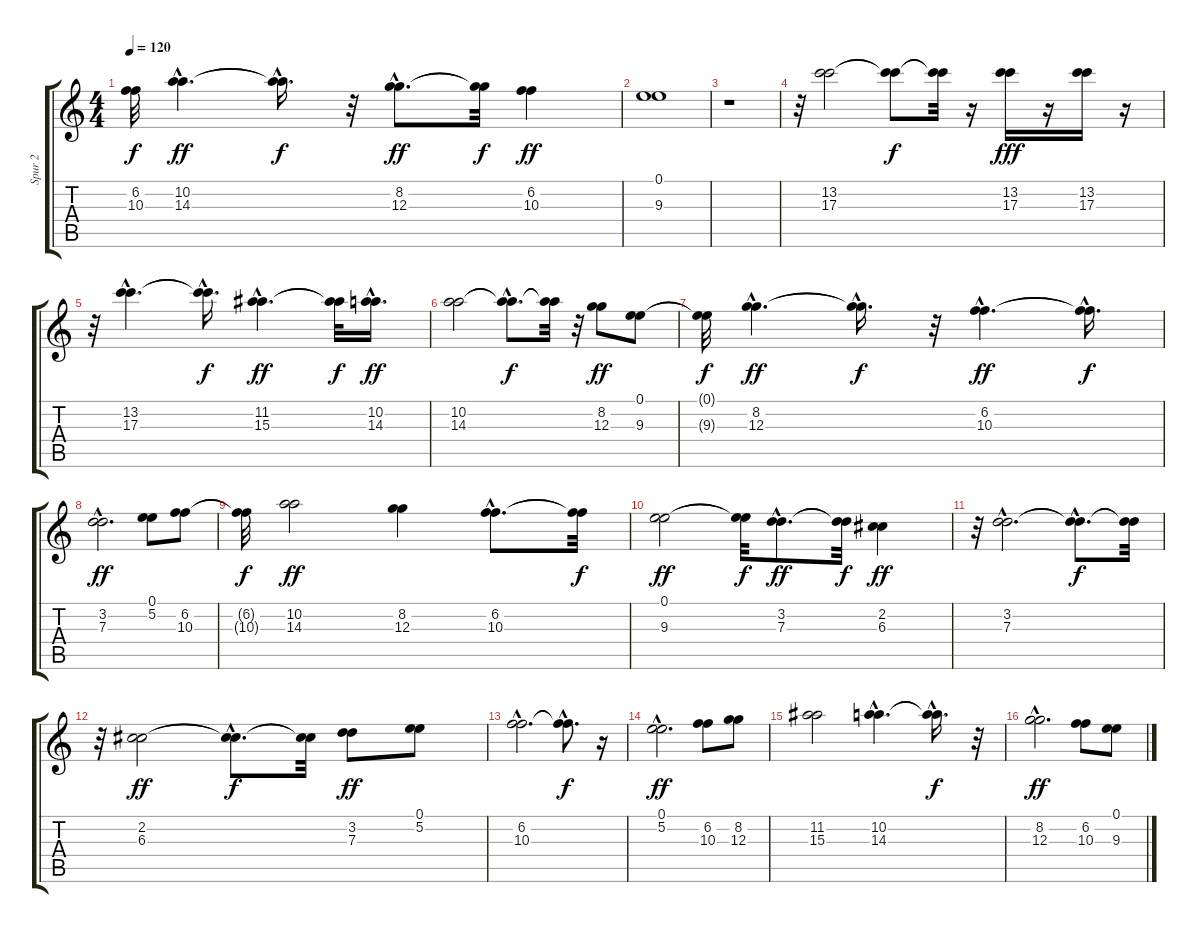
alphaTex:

\track ("Spur 2" "Spur 2") {instrument electricguitarjazz}
\staff {score tabs}
\tuning (E4 B3 G3 D3 A2 E2) {hide}
\ts (4 4)
\tempo 120
\clef g2
\ks c
(6.2{t} 10.3{t}).32{dy f} (10.2{hac} 14.3{hac}).4{d dy ff} (10.2{hac t} 14.3{hac t}).16{d dy f} r.32 (8.2{hac} 12.3{hac}).8{d dy ff} (8.2{t} 12.3{t}).32{dy f} (6.2 10.3).4{dy ff} |
(0.1 9.3).1 |
r.1 |
r.32 (13.2 17.3).2{balance 8} (13.2{t} 17.3{t}).8{dy f} (13.2{t} 17.3{t}).32 r.16 (13.2 17.3).16{dy fff} r.16 (13.2 17.3).16 r.16 |
r.32 (13.2{hac} 17.3{hac}).4{d} (13.2{hac t} 17.3{hac t}).16{d dy f} (11.2{hac} 15.3{hac}).4{d dy ff} (11.2{t} 15.3{t}).32{dy f} (10.2{hac} 14.3{hac}).16{d dy ff} |
(10.2 14.3).2 (10.2{hac t} 14.3{hac t}).8{d dy f} (10.2{t} 14.3{t}).32 r.32 (8.2 12.3).8{dy ff} (0.1 9.3).8 |
(0.1{t} 9.3{t}).32{dy f} (8.2{hac} 12.3{hac}).4{d dy ff} (8.2{hac t} 12.3{hac t}).16{d dy f} r.32 (6.2{hac} 10.3{hac}).4{d dy ff} (6.2{hac t} 10.3{hac t}).16{d dy f} |
(3.2{hac} 7.3{hac}).2{d dy ff} (0.1 5.2).8 (6.2 10.3).8 |
(6.2{t} 10.3{t}).32{dy f} (10.2 14.3).2{dy ff} (8.2 12.3).4 (6.2{hac} 10.3{hac}).8{d} (6.2{t} 10.3{t}).32{dy f} |
(0.1 9.3).2{dy ff} (0.1{t} 9.3{t}).32{dy f} (3.2{hac} 7.3{hac}).8{d dy ff} (3.2{t} 7.3{t}).32{dy f} (2.2 6.3).4{dy ff} |
r.32 (3.2{hac} 7.3{hac}).2{d} (3.2{hac t} 7.3{hac t}).8{d dy f} (3.2{t} 7.3{t}).32 |
r.32 (2.2 6.3).2{dy ff balance 8} (2.2{hac t} 6.3{hac t}).8{d dy f} (2.2{t} 6.3{t}).32 (3.2 7.3).8{dy ff} (0.1 5.2).8 |
(6.2{hac} 10.3{hac}).2{d} (6.2{hac t} 10.3{hac t}).8{d dy f} r.16 |
(0.1{hac} 5.2{hac}).2{d dy ff} (6.2 10.3).8 (8.2 12.3).8 |
(11.2 15.3).2 (10.2{hac} 14.3{hac}).4{d} (10.2{hac t} 14.3{hac t}).16{d dy f} r.32 |
(8.2{hac} 12.3{hac}).2{d dy ff} (6.2 10.3).8 (0.1 9.3).8
